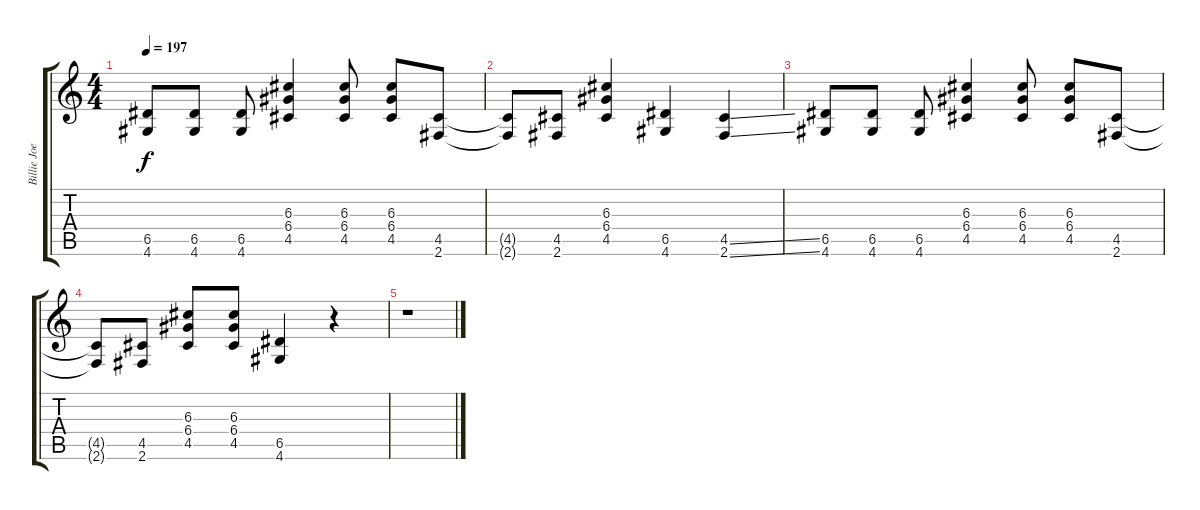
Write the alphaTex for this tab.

\track ("Billie Joe (Guitar 1)" "Billie Joe") {instrument overdrivenguitar}
\staff {score tabs}
\tuning (E4 B3 G3 D3 A2 E2) {hide}
\ts (4 4)
\tempo 197
\clef g2
\ks c
(6.5 4.6).8{dy f} (6.5 4.6).8 (6.5 4.6).8 (6.3 6.4 4.5).4 (6.3 6.4 4.5).8 (6.3 6.4 4.5).8 (4.5 2.6).8 |
(4.5{t} 2.6{t}).8 (4.5 2.6).8 (6.3 6.4 4.5).4 (6.5 4.6).4 (4.5{ss} 2.6{ss}).4 |
(6.5 4.6).8 (6.5 4.6).8 (6.5 4.6).8 (6.3 6.4 4.5).4 (6.3 6.4 4.5).8 (6.3 6.4 4.5).8 (4.5 2.6).8 |
(4.5{t} 2.6{t}).8 (4.5 2.6).8 (6.3 6.4 4.5).8 (6.3 6.4 4.5).8 (6.5 4.6).4 r.4 |
r.1
